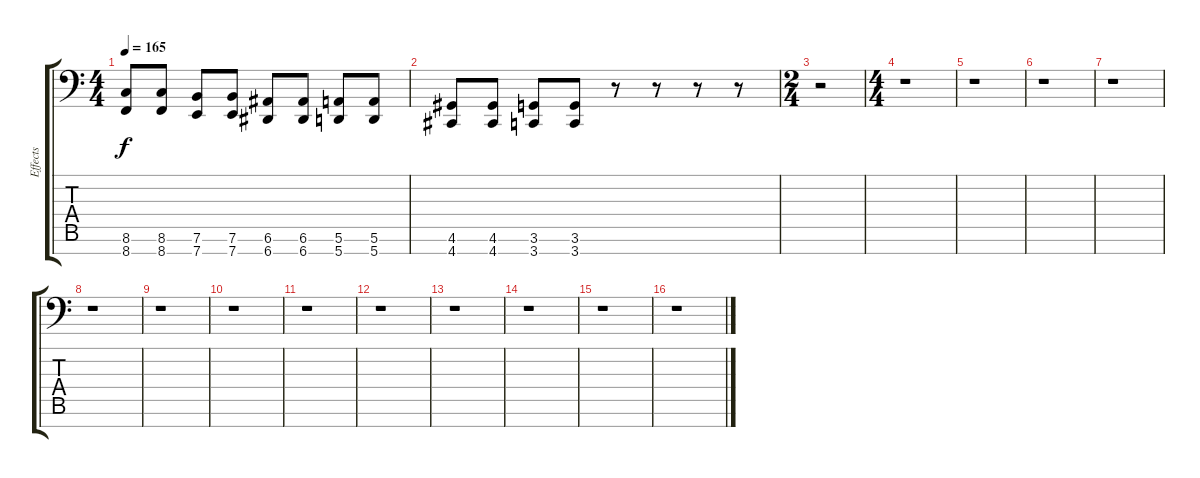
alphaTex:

\track ("Effects" "Effects") {instrument guitarfretnoise}
\staff {score tabs}
\tuning (E4 B3 G3 D3 A2 E2 A1) {hide}
\ts (4 4)
\tempo 165
\clef f4
\ks c
(8.6 8.7).8{dy f} (8.6 8.7).8 (7.6 7.7).8 (7.6 7.7).8 (6.6 6.7).8 (6.6 6.7).8 (5.6 5.7).8 (5.6 5.7).8 |
(4.6 4.7).8 (4.6 4.7).8 (3.6 3.7).8 (3.6 3.7).8 r.8 r.8 r.8 r.8 |
\ts (2 4)
r.2 |
\ts (4 4)
r.1 |
r.1 |
r.1 |
r.1 |
r.1 |
r.1 |
r.1 |
r.1 |
r.1 |
r.1 |
r.1 |
r.1 |
r.1
